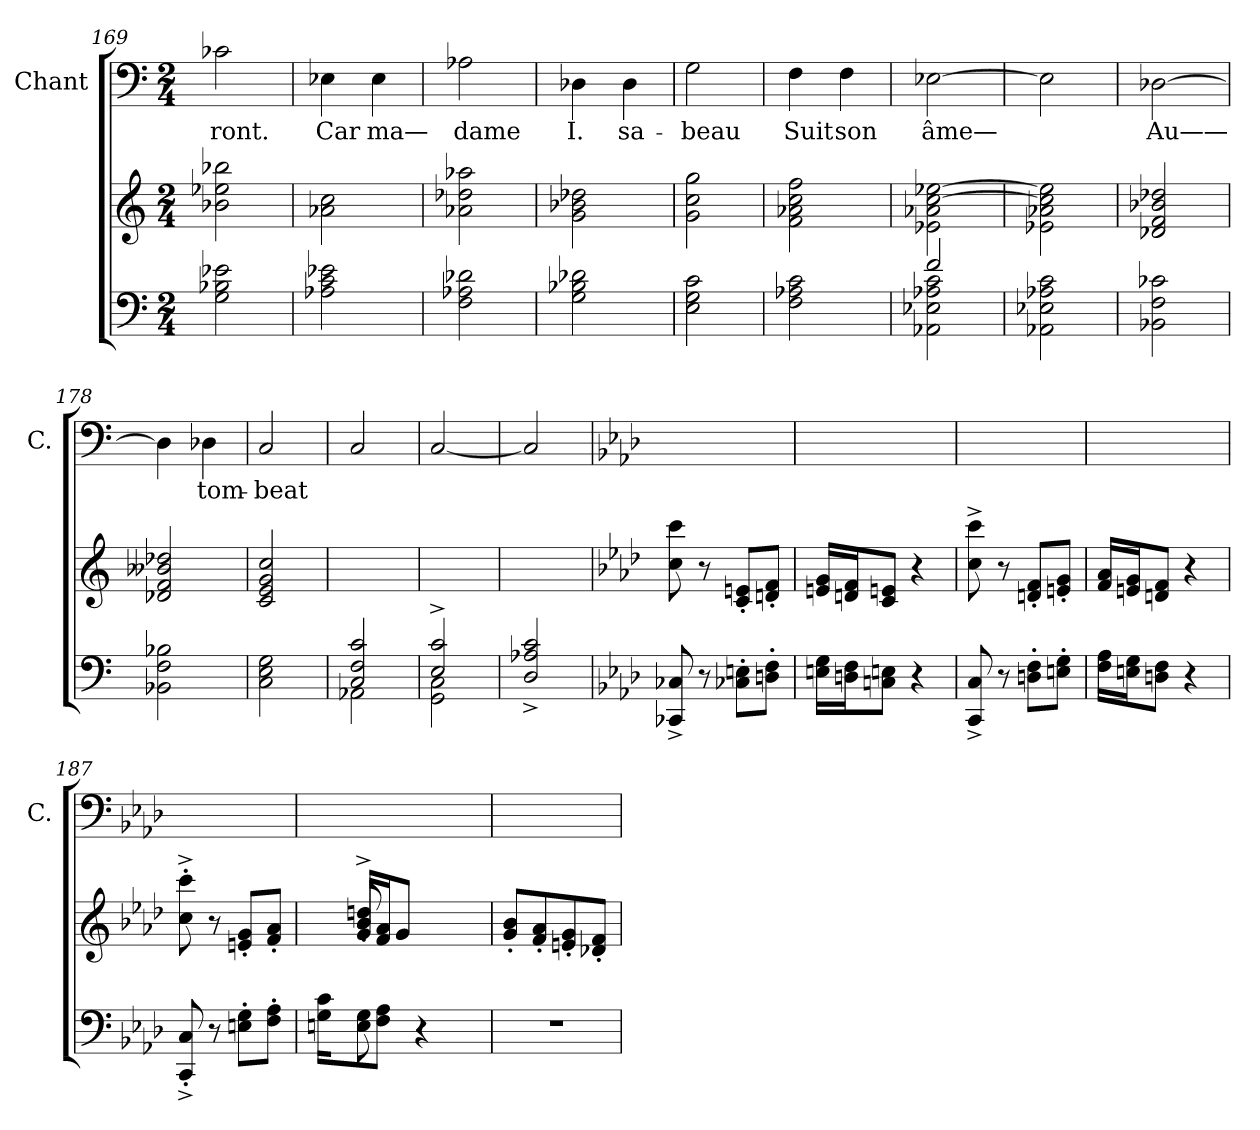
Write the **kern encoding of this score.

**kern	**kern	**kern	**text
*part3	*part2	*part1	*part1
*staff3	*staff2	*staff1	*staff1
*	*	*I"Chant	*
*	*	*I'C.	*
*clefF4	*clefG2	*clefF4	*
*k[]	*k[]	*k[]	*
*M2/4	*M2/4	*M2/4	*
=169	=169	=169	=169
2Gi\ 2B-Xi\ 2e-Xi\	2b-Xj\ 2ee-Xj\ 2bb-Xj\	2c-Xj\	ront.
=170	=170	=170	=170
2A-Xi\ 2ci\ 2e-Xi\	2a-Xj\ 2ccj\	4E-Xj\	Car
.	.	4E-j\	ma—
!!LO:LB:g=z
=171	=171	=171	=171
2Fi\ 2A-Xi\ 2d-Xi\	2a-Xj\ 2dd-Xj\ 2aa-Xj\	2A-Xj\	dame
=172	=172	=172	=172
2Gi\ 2B-Xi\ 2d-Xi\	2gj\ 2b-Xj\ 2dd-Xj\	4D-Xj\	I.
.	.	4D-j\	sa-
=173	=173	=173	=173
2Ei\ 2Gi\ 2ci\	2gj\ 2ccj\ 2ggj\	2Gj\	beau
=174	=174	=174	=174
2ci\ 2A-Xi\ 2Fi\	2fj\ 2a-Xj\ 2ccj\ 2ffj\	4Fj\	Suit
.	.	4Fj\	son
=175	=175	=175	=175
*^	*	*	*
2fi/	2AA-XZ\ 2E-XZ\ 2A-XZ\ 2cZ\	2e-Xj\ 2a-Xj\ [2ccj\ [2ee-Xj\	[2E-Xj\	âme—
*v	*v	*	*	*
=176	=176	=176	=176
2AA-Xi\ 2E-Xi\ 2A-Xi\ 2ci\	2e-j\ 2a-j\ 2ee-j]\ 2ccj]\	2E-j\]	.
=177	=177	=177	=177
2BB-Xi\ 2Fi\ 2c-Xi\	2dd-Xj/ 2b-Xj/ 2fj/ 2d-Xj/	[2D-Xj\	Au——
=178	=178	=178	=178
2BB-Xi\ 2Fi\ 2B-Xi\	2dd-Xj/ 2b--Xj/ 2fj/ 2d-Xj/	4D-j\]	.
.	.	4D-Xj\	tom-
=179	=179	=179	=179
2Ci\ 2Ei\ 2Gi\	2ccj/ 2gj/ 2ej/ 2cj/	2Cj/	beat
=180	=180	=180	=180
*^	*	*	*
2cj/ 2Fj/ 2Cj/	2AA-Xi\	2ryy	2Cj/	.
=181	=181	=181	=181	=181
2cj^>/ 2Ej^>/	2GGi\ 2Ci\	2ryy	[2Cj/	.
*v	*v	*	*	*
=182	=182	=182	=182
2cj^>/ 2A-Xj^>/ 2Dj^>/	2ryy	2Cj/]	.
!!LO:LB:g=z
=183	=183	=183	=183
*k[b-e-a-d-]	*k[b-e-a-d-]	*k[b-e-a-d-]	*
8C-Xi^</ 8CC-Xi^</	8ccj\ 8cccj\	2ryy	.
8r	8r	.	.
8C-Xi'>\ 8Eni'>\L	8enj'</ 8cj'</L	.	.
8Fi'>\ 8Dni'>\J	8fj'</ 8dnj'</J	.	.
=184	=184	=184	=184
16Eni\ 16Gi\LL	16gj/ 16enj/LL	2ryy	.
16Dni\ 16Fi\J	16fj/ 16dnj/J	.	.
8Cni\ 8Eni\J	8enj/ 8cj/J	.	.
4r	4r	.	.
=185	=185	=185	=185
8Ci^</ 8CCi^</	8ccj^<\ 8cccj^<\	2ryy	.
8r	8r	.	.
8Dni'>\ 8Fi'>\L	8fj'</ 8dnj'</L	.	.
8Eni'>\ 8Gi'>\J	8enj'</ 8gj'</J	.	.
=186	=186	=186	=186
16Fi\ 16A-i\LL	16a-j/ 16fj/LL	2ryy	.
16Eni\ 16Gi\J	16gj/ 16enj/J	.	.
8Fi\ 8Dni\J	8fj/ 8dnj/J	.	.
4r	4r	.	.
=187	=187	=187	=187
8Ci^>'</ 8CCi^>'</	8ccj'>^<\ 8cccj'>^<\	2ryy	.
8r	8r	.	.
8Eni'>\ 8Gi'>\L	8enj'</ 8gj'</L	.	.
8Fi'>\ 8A-i'>\J	8a-j'</ 8fj'</J	.	.
=188	=188	=188	=188
*^	*^	*	*
8GZ\ 8EnZ\	16Gi\ 16ci\KL	16b-j^>/ 16gj^>/LL	8b-V'<'</ 8ddnV'<'</	2ryy	.
.	8Fi\ 8A-i\J	16a-j/ 16fj/J	.	.	.
4.ryy	.	8gj/J	4.ryy	.	.
.	4r	.	.	.	.
.	.	4ryy	.	.	.
.	16ryy	.	.	.	.
*v	*v	*	*	*	*
*	*v	*v	*	*
=189	=189	=189	=189
2r	8b-j'</ 8gj'</L	2ryy	.
.	8a-j'</ 8fj'</	.	.
.	8gj'</ 8enj'</	.	.
.	8d-Xj'</ 8fj'</J	.	.
=	=	=	=
*-	*-	*-	*-
